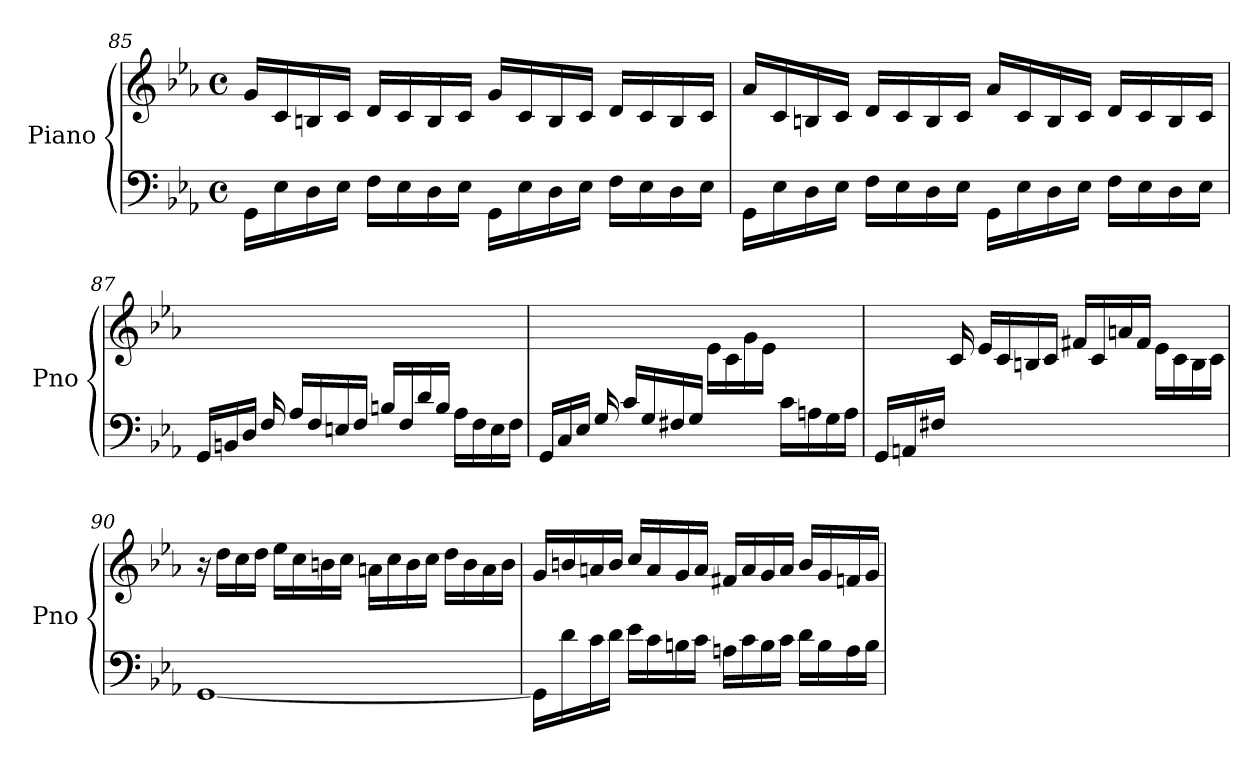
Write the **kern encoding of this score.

**kern	**kern
*part1	*part1
*staff2	*staff1
*I"Piano	*
*I'Pno	*
*clefF4	*clefG2
*k[b-e-a-]	*k[b-e-a-]
*E-:	*E-:
*M4/4	*M4/4
*met(c)	*met(c)
=85	=85
16GG\LL	16g/LL
16E-\	16c/
16D\	16Bn/
16E-\JJ	16c/JJ
16F\LL	16d/LL
16E-\	16c/
16D\	16B/
16E-\JJ	16c/JJ
16GG\LL	16g/LL
16E-\	16c/
16D\	16B/
16E-\JJ	16c/JJ
16F\LL	16d/LL
16E-\	16c/
16D\	16B/
16E-\JJ	16c/JJ
=86	=86
16GG\LL	16a-/LL
16E-\	16c/
16D\	16Bn/
16E-\JJ	16c/JJ
16F\LL	16d/LL
16E-\	16c/
16D\	16B/
16E-\JJ	16c/JJ
16GG\LL	16a-/LL
16E-\	16c/
16D\	16B/
16E-\JJ	16c/JJ
16F\LL	16d/LL
16E-\	16c/
16D\	16B/
16E-\JJ	16c/JJ
!!LO:LB:g=z
=87	=87
16GG/LL	1ryy
16BBn/	.
16D/JJ	.
16F/	.
16A-/LL	.
16F/	.
16En/	.
16F/JJ	.
16Bn/LL	.
16F/	.
16d/	.
16B/JJ	.
16A-\LL	.
16F\	.
16E\	.
16F\JJ	.
=88	=88
*	*^
16GG/LL	1ryy	2ryy
16C/	.	.
16E-/JJ	.	.
16G/	.	.
16c/LL	.	.
16G/	.	.
16F#X/	.	.
16G/JJ	.	.
4ryy	.	16e-\LL
.	.	16c\
.	.	16g\
.	.	16e-\JJ
16c\LL	.	4ryy
16An\	.	.
16G\	.	.
16A\JJ	.	.
=89	=89	=89
16GG/LL	1ryy	8.ryy
16AAn/	.	.
16F#X/JJ	.	.
2ryy	.	16c/
.	.	16e-/LL
.	.	16c/
.	.	16Bn/
.	.	16c/JJ
.	.	16f#X/LL
.	.	16c/
.	.	16an/
4ryy	.	16f#/JJ
.	.	16e-\LL
.	.	16c\
.	.	16B\
16ryy	.	16c\JJ
!!LO:LB:g=z
=90	=90	=90
!	!LO:TX:a:t=Presto	!
*	*v	*v
[1GG	16r
.	16dd\LL
.	16cc\
.	16dd\JJ
.	16ee-\LL
.	16cc\
.	16bn\
.	16cc\JJ
.	16an\LL
.	16cc\
.	16b\
.	16cc\JJ
.	16dd\LL
.	16b\
.	16a\
.	16b\JJ
=91	=91
16GG/LL]	16g/LL
16d\	16bn/
16c\	16an/
16d\JJ	16b/JJ
16e-\LL	16cc/LL
16c\	16a/
16Bn\	16g/
16c\JJ	16a/JJ
16An\LL	16f#X/LL
16c\	16a/
16B\	16g/
16c\JJ	16a/JJ
16d\LL	16b/LL
16B\	16g/
16A\	16fn/
16B\JJ	16g/JJ
=	=
*-	*-
